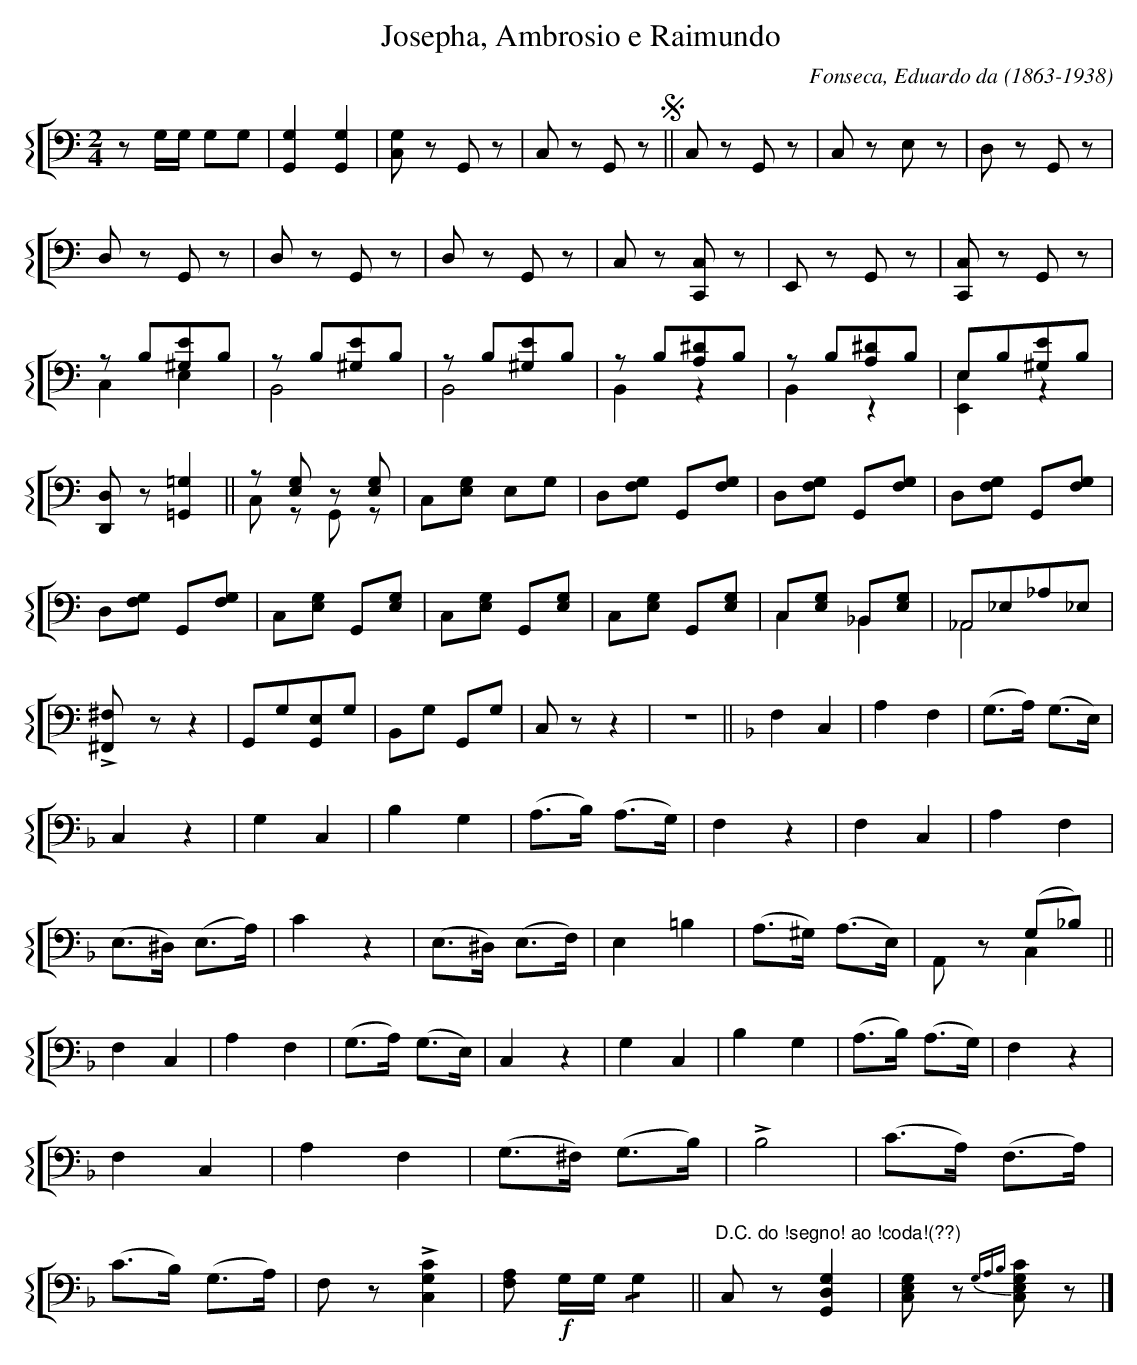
X:1
T:Josepha, Ambrosio e Raimundo
C:Fonseca, Eduardo da (1863-1938)
M:2/4
L:1/4
K:C
V: 8 clef=bass name="" sname=""
%%staves [{ 8 }]
   z/G,//G,// G,/G,/ | [G,G,,][G,G,,] | [G,C,]/ z/G,,/z/ | C,/z/ G,,/ z/ !segno! || \
   C,/z/ G,,/z/ | C,/z/ E,/z/ | D,/z/ G,,/z/ | D,/z/ G,,/z/ | D,/z/ G,,/z/ | D,/z/ G,,/z/ |\
   C,/z/ [C,C,,]/z/ | E,,/z/ G,,/z/ | [C,C,,]/z/ G,,/z/ | \
   z/ B,/[E^G,]/B,/ & C, E, | z/ B,/[E^G,]/B,/ & B,,2 | z/ B,/[E^G,]/B,/ & B,,2  |\
   z/B,/[^DA,]/B,/ & B,, z | \
   z/B,/[^DA,]/B,/ & B,, z  | E,/B,/[^G,E]/B,/ & [E,E,,]z |\
   [D,D,,]/z/[=G,=G,,] || z/[G,E,]/z/ [G,E,]/ & C,/z/ G,,/z/ | C,/[G,E,]/ E,/G,/| \
   D,/[G,F,]/ G,,/[G,F,]/ | D,/[G,F,]/ G,,/[G,F,]/  | D,/[G,F,]/ G,,/[G,F,]/  | D,/[G,F,]/ G,,/[G,F,]/  | \
   C,/[E,G,]/ G,,/[E,G,]/ | C,/[E,G,]/ G,,/[E,G,]/  | C,/[E,G,]/ G,,/[E,G,]/  | C,/[E,G,]/ _B,,/[E,G,]/ & C,_B,, | \
   _A,,/_E,/_A,/_E,/ & _A,,2 | x2 & !accent![^F,^F,,/]z/ z |  G,,/G,/[E,G,,]/G,/ | B,,/G,/ G,,/G,/ | C,/z/z | z2 || \
   [K:F] F,C,|A,F,|(G,/>A,/) (G,/>E,/) | C,z|G,C,| B,G,| (A,/>B,/) (A,/>G,/) | F,z| \
   F,C,|A,F,| (E,/>^D,/) (E,/>A,/) | Cz| (E,/>^D,/) (E,/>F,/) | E,=B, | (A,/>^G,/) (A,/>E,/) | \
   x(G,/_B,/) & A,,/z/ C, || F,C,|A,F,|(G,/>A,/) (G,/>E,/) | C,z|G,C,| B,G,| (A,/>B,/) (A,/>G,/) | F,z| \
   F,C,|A,F,| (G,/>^F,/) (G,/>B,/) | !>!B,2| (C/>A,/) (F,/>A,/) | (C/>B,/) (G,/>A,/) | \
   F,/z/!>![C,G,C]| [F,A,]/ !f!G,/4G,/4 !/!G,|| "D.C. do !segno! ao !coda!(??)"  \
   C,/z/ [G,,D,G,] | [C,E,G,]/z/ {G,A,B,}[CG,E,C,]/z/ |] \
